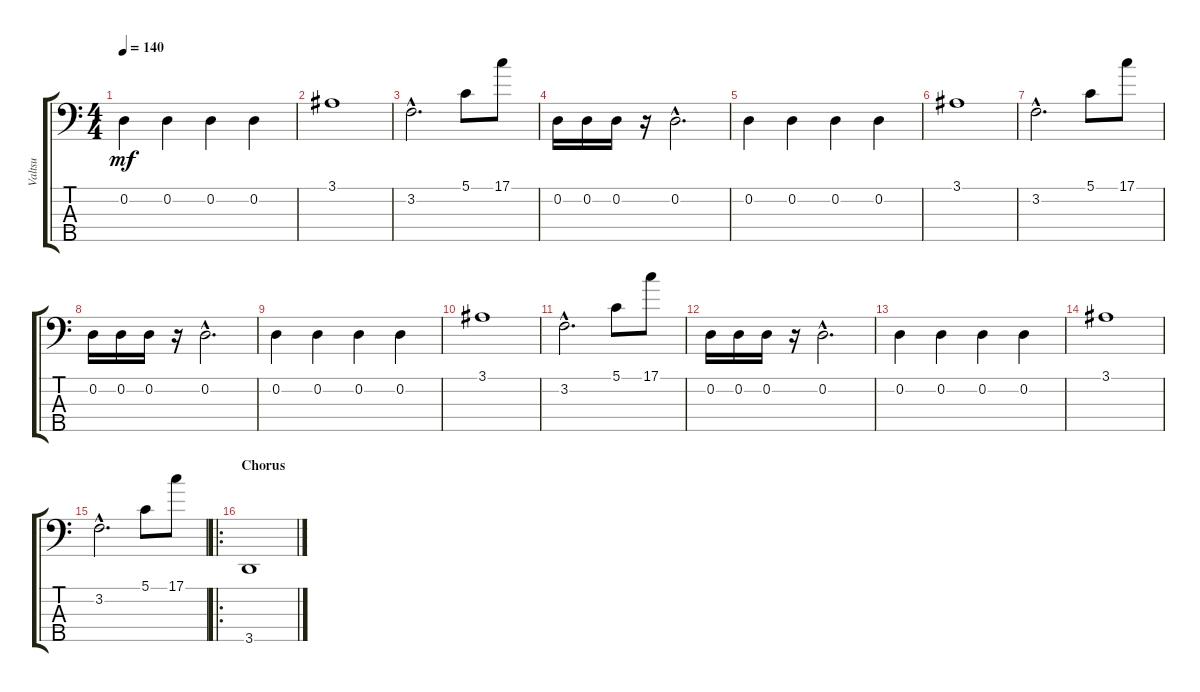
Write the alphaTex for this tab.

\track ("Valtsu" "Valtsu") {instrument slapbass2}
\staff {score tabs}
\tuning (G2 D2 A1 E1 B0) {hide}
\ts (4 4)
\tempo 140
\clef f4
\ks c
0.2.4{dy mf} 0.2.4 0.2.4 0.2.4 |
3.1.1 |
3.2{hac}.2{d} 5.1.8 17.1.8 |
0.2.16 0.2.16 0.2.16 r.16 0.2{hac}.2{d} |
0.2.4 0.2.4 0.2.4 0.2.4 |
3.1.1 |
3.2{hac}.2{d} 5.1.8 17.1.8 |
0.2.16 0.2.16 0.2.16 r.16 0.2{hac}.2{d} |
0.2.4 0.2.4 0.2.4 0.2.4 |
3.1.1 |
3.2{hac}.2{d} 5.1.8 17.1.8 |
0.2.16 0.2.16 0.2.16 r.16 0.2{hac}.2{d} |
0.2.4 0.2.4 0.2.4 0.2.4 |
3.1.1 |
3.2{hac}.2{d} 5.1.8 17.1.8 |
\ro
\section ("" "Chorus")
3.5.1
